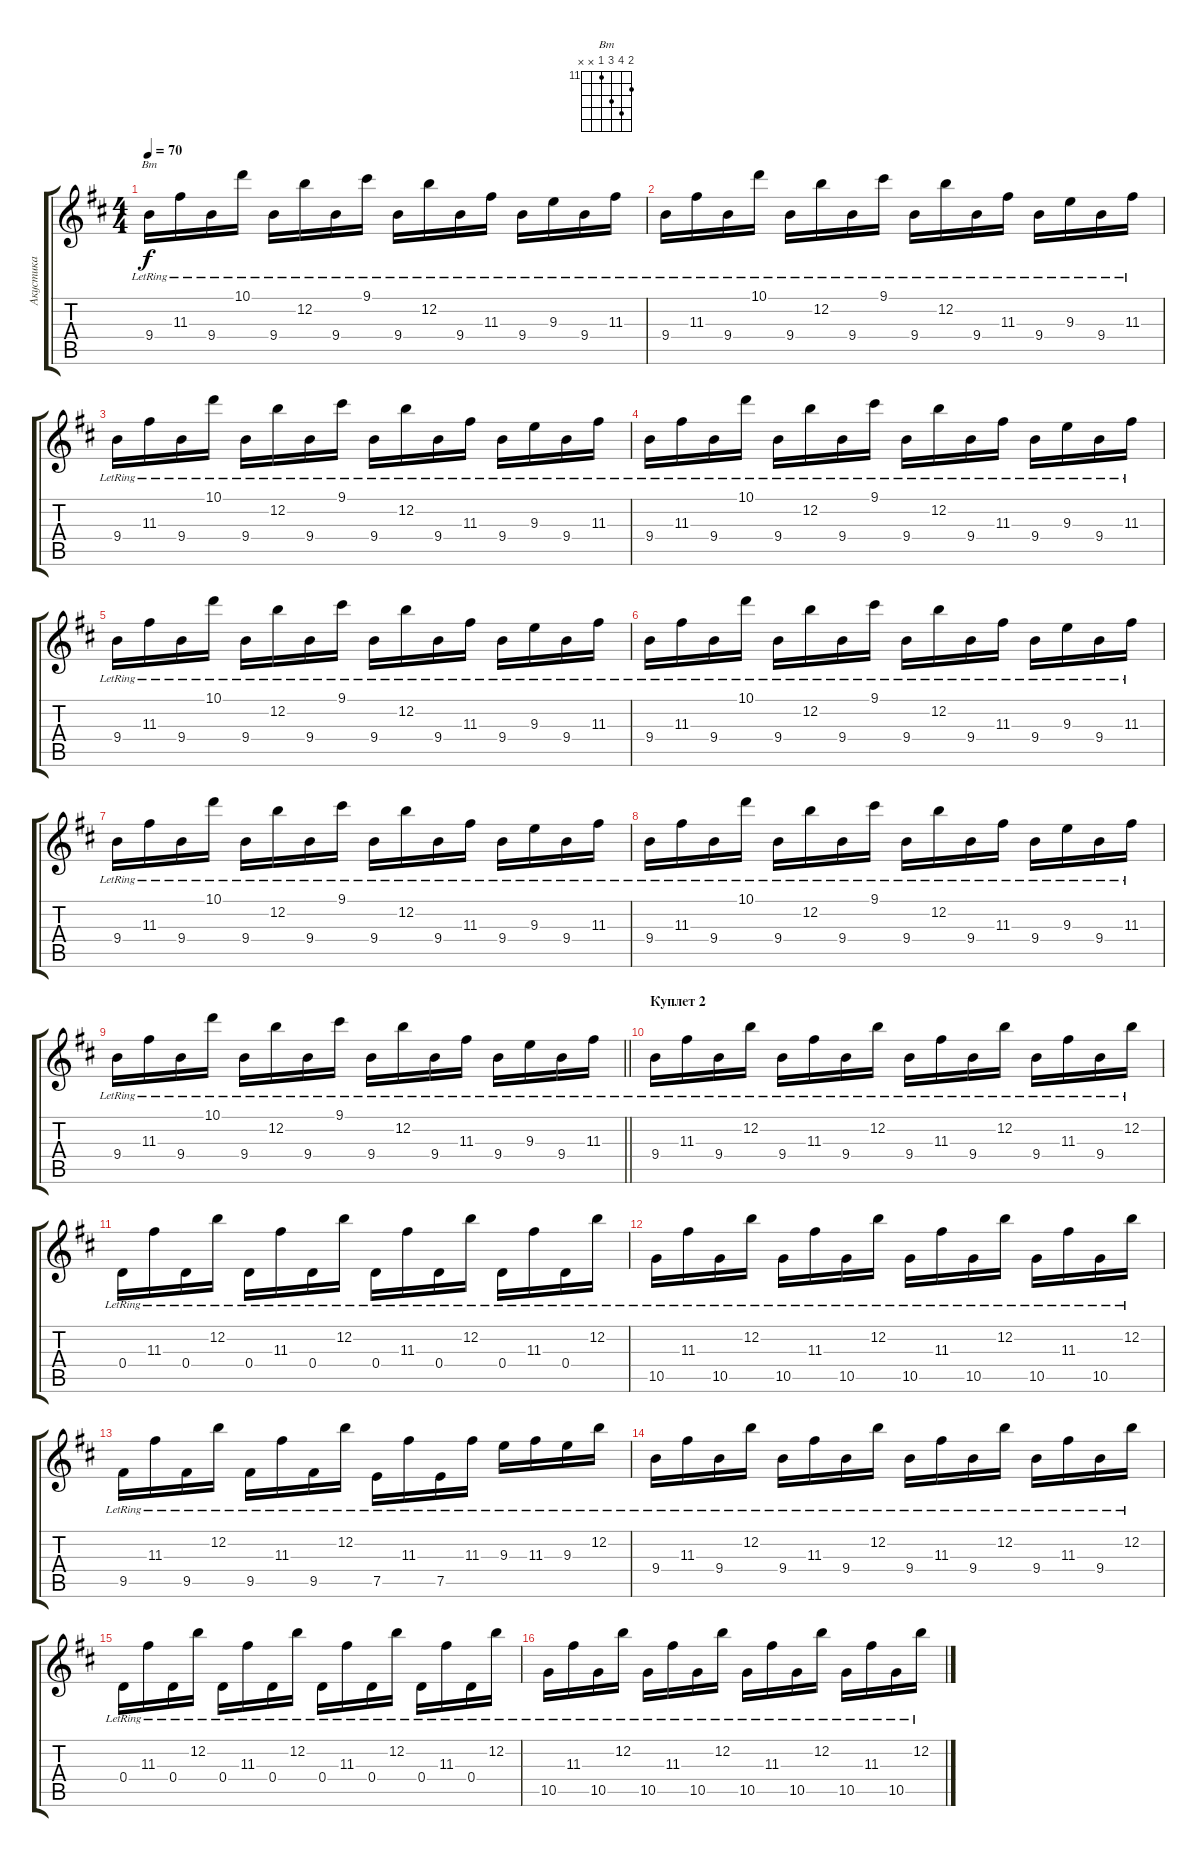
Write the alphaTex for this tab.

\track ("Акустика" "Акустика") {instrument electricguitarjazz}
\staff {score tabs}
\tuning (E4 B3 G3 D3 A2 D2) {hide}
\chord ("Bm" 12 14 13 11 x x) {firstfret 11}
\ts (4 4)
\tempo 70
\clef g2
\ks bminor
9.4{lr}.16{ch "Bm" dy f} 11.3{lr}.16 9.4{lr}.16 10.1{lr}.16 9.4{lr}.16 12.2{lr}.16 9.4{lr}.16 9.1{lr}.16 9.4{lr}.16 12.2{lr}.16 9.4{lr}.16 11.3{lr}.16 9.4{lr}.16 9.3{lr}.16 9.4{lr}.16 11.3{lr}.16 |
9.4{lr}.16 11.3{lr}.16 9.4{lr}.16 10.1{lr}.16 9.4{lr}.16 12.2{lr}.16 9.4{lr}.16 9.1{lr}.16 9.4{lr}.16 12.2{lr}.16 9.4{lr}.16 11.3{lr}.16 9.4{lr}.16 9.3{lr}.16 9.4{lr}.16 11.3{lr}.16 |
9.4{lr}.16 11.3{lr}.16 9.4{lr}.16 10.1{lr}.16 9.4{lr}.16 12.2{lr}.16 9.4{lr}.16 9.1{lr}.16 9.4{lr}.16 12.2{lr}.16 9.4{lr}.16 11.3{lr}.16 9.4{lr}.16 9.3{lr}.16 9.4{lr}.16 11.3{lr}.16 |
9.4{lr}.16 11.3{lr}.16 9.4{lr}.16 10.1{lr}.16 9.4{lr}.16 12.2{lr}.16 9.4{lr}.16 9.1{lr}.16 9.4{lr}.16 12.2{lr}.16 9.4{lr}.16 11.3{lr}.16 9.4{lr}.16 9.3{lr}.16 9.4{lr}.16 11.3{lr}.16 |
9.4{lr}.16 11.3{lr}.16 9.4{lr}.16 10.1{lr}.16 9.4{lr}.16 12.2{lr}.16 9.4{lr}.16 9.1{lr}.16 9.4{lr}.16 12.2{lr}.16 9.4{lr}.16 11.3{lr}.16 9.4{lr}.16 9.3{lr}.16 9.4{lr}.16 11.3{lr}.16 |
9.4{lr}.16 11.3{lr}.16 9.4{lr}.16 10.1{lr}.16 9.4{lr}.16 12.2{lr}.16 9.4{lr}.16 9.1{lr}.16 9.4{lr}.16 12.2{lr}.16 9.4{lr}.16 11.3{lr}.16 9.4{lr}.16 9.3{lr}.16 9.4{lr}.16 11.3{lr}.16 |
9.4{lr}.16 11.3{lr}.16 9.4{lr}.16 10.1{lr}.16 9.4{lr}.16 12.2{lr}.16 9.4{lr}.16 9.1{lr}.16 9.4{lr}.16 12.2{lr}.16 9.4{lr}.16 11.3{lr}.16 9.4{lr}.16 9.3{lr}.16 9.4{lr}.16 11.3{lr}.16 |
9.4{lr}.16 11.3{lr}.16 9.4{lr}.16 10.1{lr}.16 9.4{lr}.16 12.2{lr}.16 9.4{lr}.16 9.1{lr}.16 9.4{lr}.16 12.2{lr}.16 9.4{lr}.16 11.3{lr}.16 9.4{lr}.16 9.3{lr}.16 9.4{lr}.16 11.3{lr}.16 |
\barLineRight lightlight
9.4{lr}.16 11.3{lr}.16 9.4{lr}.16 10.1{lr}.16 9.4{lr}.16 12.2{lr}.16 9.4{lr}.16 9.1{lr}.16 9.4{lr}.16 12.2{lr}.16 9.4{lr}.16 11.3{lr}.16 9.4{lr}.16 9.3{lr}.16 9.4{lr}.16 11.3{lr}.16 |
\section ("" "Куплет 2")
9.4{lr}.16{volume 8} 11.3{lr}.16 9.4{lr}.16 12.2{lr}.16 9.4{lr}.16 11.3{lr}.16 9.4{lr}.16 12.2{lr}.16 9.4{lr}.16 11.3{lr}.16 9.4{lr}.16 12.2{lr}.16 9.4{lr}.16 11.3{lr}.16 9.4{lr}.16 12.2{lr}.16 |
0.4{lr}.16 11.3{lr}.16 0.4{lr}.16 12.2{lr}.16 0.4{lr}.16 11.3{lr}.16 0.4{lr}.16 12.2{lr}.16 0.4{lr}.16 11.3{lr}.16 0.4{lr}.16 12.2{lr}.16 0.4{lr}.16 11.3{lr}.16 0.4{lr}.16 12.2{lr}.16 |
10.5{lr}.16 11.3{lr}.16 10.5{lr}.16 12.2{lr}.16 10.5{lr}.16 11.3{lr}.16 10.5{lr}.16 12.2{lr}.16 10.5{lr}.16 11.3{lr}.16 10.5{lr}.16 12.2{lr}.16 10.5{lr}.16 11.3{lr}.16 10.5{lr}.16 12.2{lr}.16 |
9.5{lr}.16 11.3{lr}.16 9.5{lr}.16 12.2{lr}.16 9.5{lr}.16 11.3{lr}.16 9.5{lr}.16 12.2{lr}.16 7.5{lr}.16 11.3{lr}.16 7.5{lr}.16 11.3{lr}.16 9.3{lr}.16 11.3{lr}.16 9.3{lr}.16 12.2{lr}.16 |
9.4{lr}.16 11.3{lr}.16 9.4{lr}.16 12.2{lr}.16 9.4{lr}.16 11.3{lr}.16 9.4{lr}.16 12.2{lr}.16 9.4{lr}.16 11.3{lr}.16 9.4{lr}.16 12.2{lr}.16 9.4{lr}.16 11.3{lr}.16 9.4{lr}.16 12.2{lr}.16 |
0.4{lr}.16 11.3{lr}.16 0.4{lr}.16 12.2{lr}.16 0.4{lr}.16 11.3{lr}.16 0.4{lr}.16 12.2{lr}.16 0.4{lr}.16 11.3{lr}.16 0.4{lr}.16 12.2{lr}.16 0.4{lr}.16 11.3{lr}.16 0.4{lr}.16 12.2{lr}.16 |
10.5{lr}.16 11.3{lr}.16 10.5{lr}.16 12.2{lr}.16 10.5{lr}.16 11.3{lr}.16 10.5{lr}.16 12.2{lr}.16 10.5{lr}.16 11.3{lr}.16 10.5{lr}.16 12.2{lr}.16 10.5{lr}.16 11.3{lr}.16 10.5{lr}.16 12.2{lr}.16
